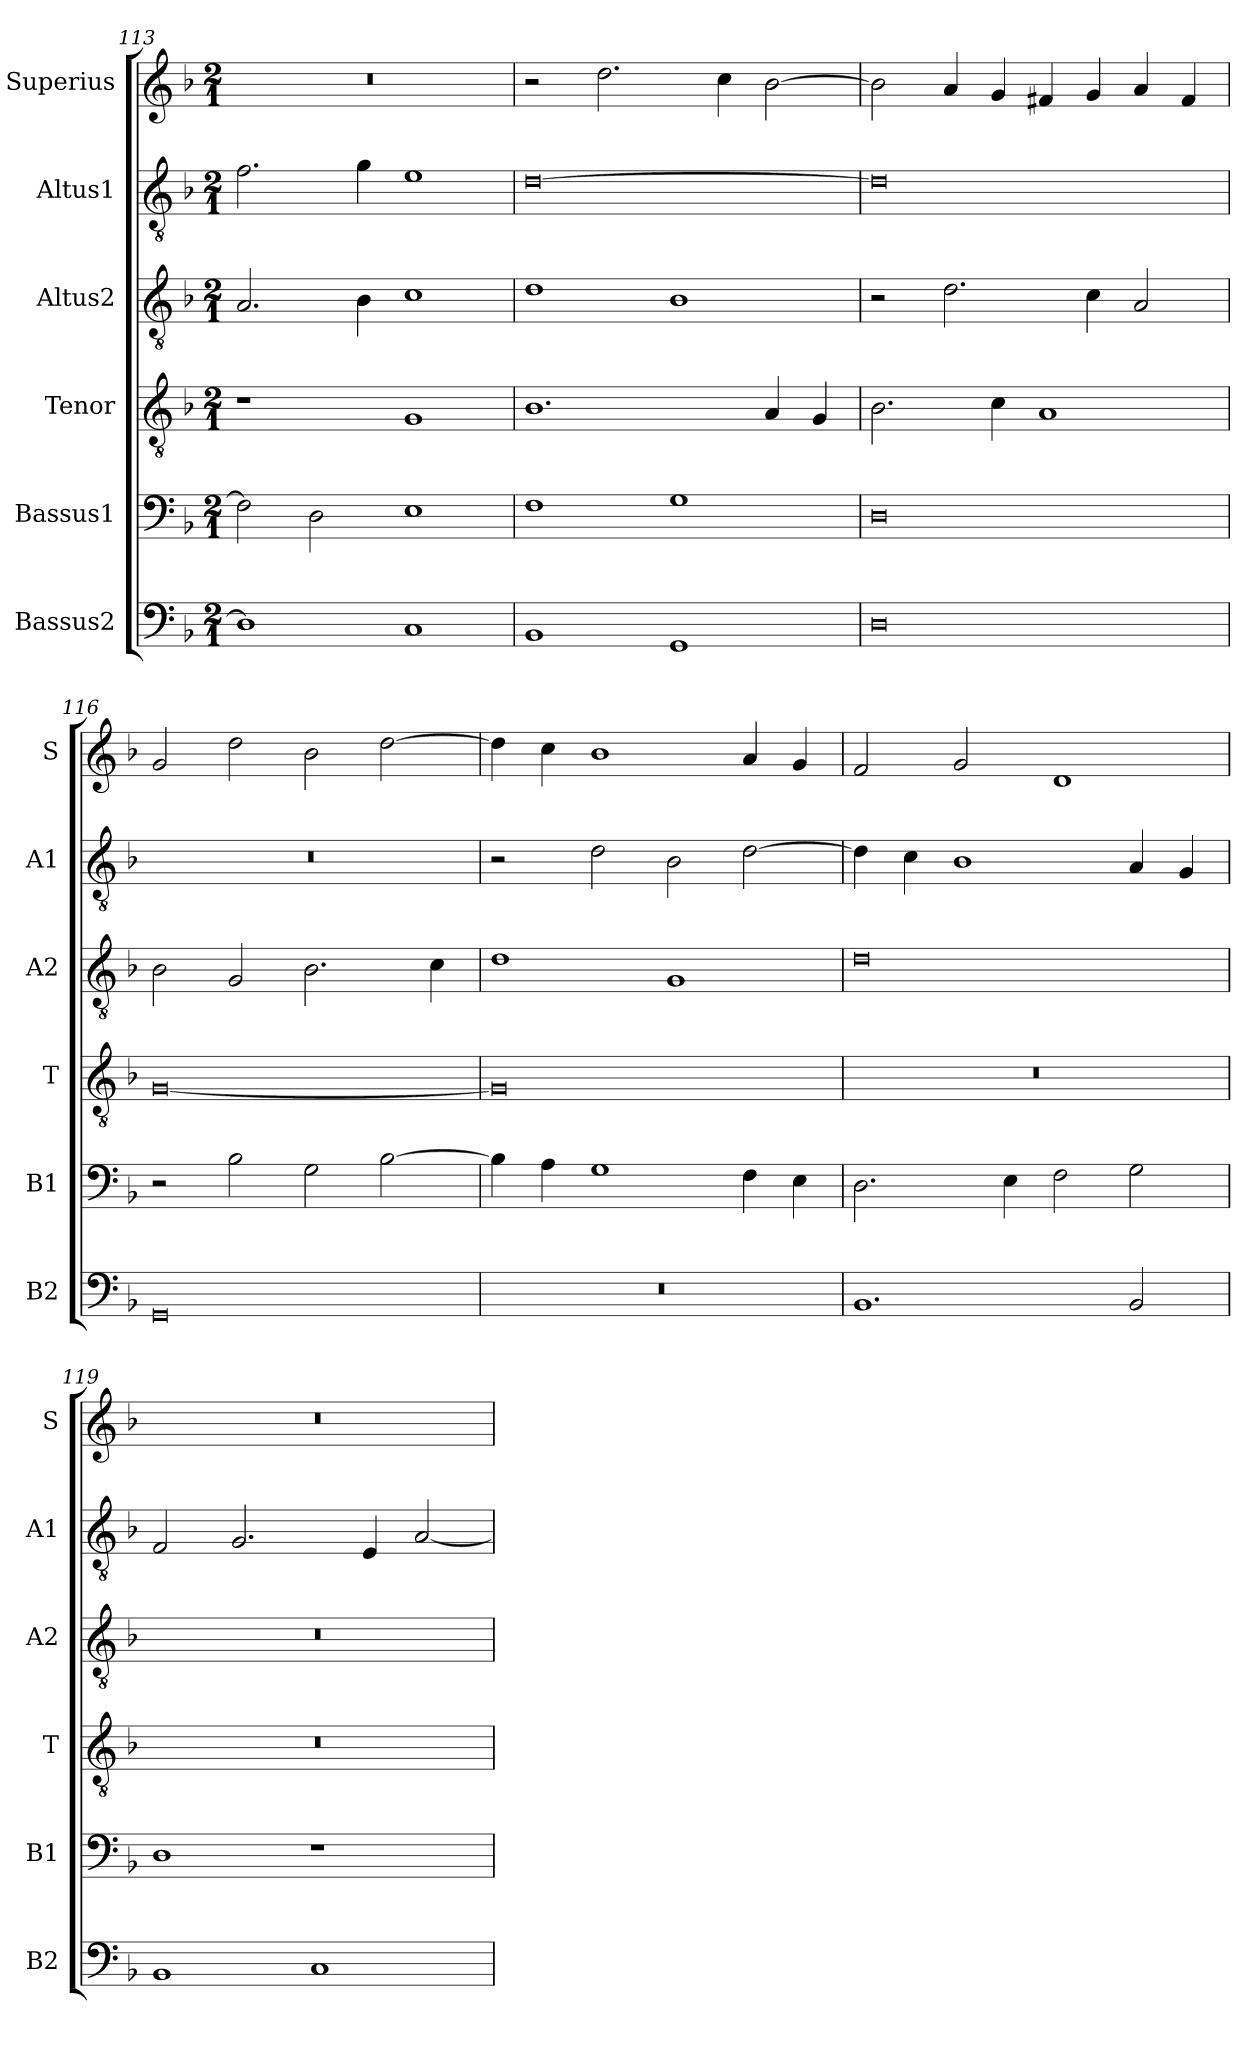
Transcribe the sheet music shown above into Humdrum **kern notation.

**kern	**kern	**kern	**kern	**kern	**kern
*part6	*part5	*part4	*part3	*part2	*part1
*staff6	*staff5	*staff4	*staff3	*staff2	*staff1
*I"Bassus2	*I"Bassus1	*I"Tenor	*I"Altus2	*I"Altus1	*I"Superius
*I'B2	*I'B1	*I'T	*I'A2	*I'A1	*I'S
*clefF4	*clefF4	*clefGv2	*clefGv2	*clefGv2	*clefG2
*k[b-]	*k[b-]	*k[b-]	*k[b-]	*k[b-]	*k[b-]
*M2/1	*M2/1	*M2/1	*M2/1	*M2/1	*M2/1
=113	=113	=113	=113	=113	=113
1D]	2F\]	1r	2.A/	2.f\	0r
.	2D\	.	.	.	.
.	.	.	4B-\	4g\	.
1C	1E	1G	1c	1e	.
=114	=114	=114	=114	=114	=114
1BB-	1F	1.B-	1d	[0d	2r
.	.	.	.	.	2.dd\
1GG	1G	.	1B-	.	.
.	.	.	.	.	4cc\
.	.	4A/	.	.	[2b-\
.	.	4G/	.	.	.
=115	=115	=115	=115	=115	=115
0D	0D	2.B-\	2r	0d]	2b-\]
.	.	.	2.d\	.	4a/
.	.	4c\	.	.	4g/
.	.	1A	.	.	4f#X/
.	.	.	4c\	.	4g/
.	.	.	2A/	.	4a/
.	.	.	.	.	4f#/
=116	=116	=116	=116	=116	=116
0GG	2r	[0G	2B-\	0r	2g/
.	2B-\	.	2G/	.	2dd\
.	2G\	.	2.B-\	.	2b-\
.	[2B-\	.	.	.	[2dd\
.	.	.	4c\	.	.
=117	=117	=117	=117	=117	=117
0r	4B-\]	0G]	1d	2r	4dd\]
.	4A\	.	.	.	4cc\
.	1G	.	.	2d\	1b-
.	.	.	1G	2B-\	.
.	4F\	.	.	[2d\	4a/
.	4E\	.	.	.	4g/
=118	=118	=118	=118	=118	=118
1.BB-	2.D\	0r	0d	4d\]	2f/
.	.	.	.	4c\	.
.	.	.	.	1B-	2g/
.	4E\	.	.	.	.
.	2F\	.	.	.	1d
2BB-/	2G\	.	.	4A/	.
.	.	.	.	4G/	.
=119	=119	=119	=119	=119	=119
1BB-	1D	0r	0r	2F/	0r
.	.	.	.	2.G/	.
1C	1r	.	.	.	.
.	.	.	.	4E/	.
.	.	.	.	[2A/	.
=	=	=	=	=	=
*-	*-	*-	*-	*-	*-
